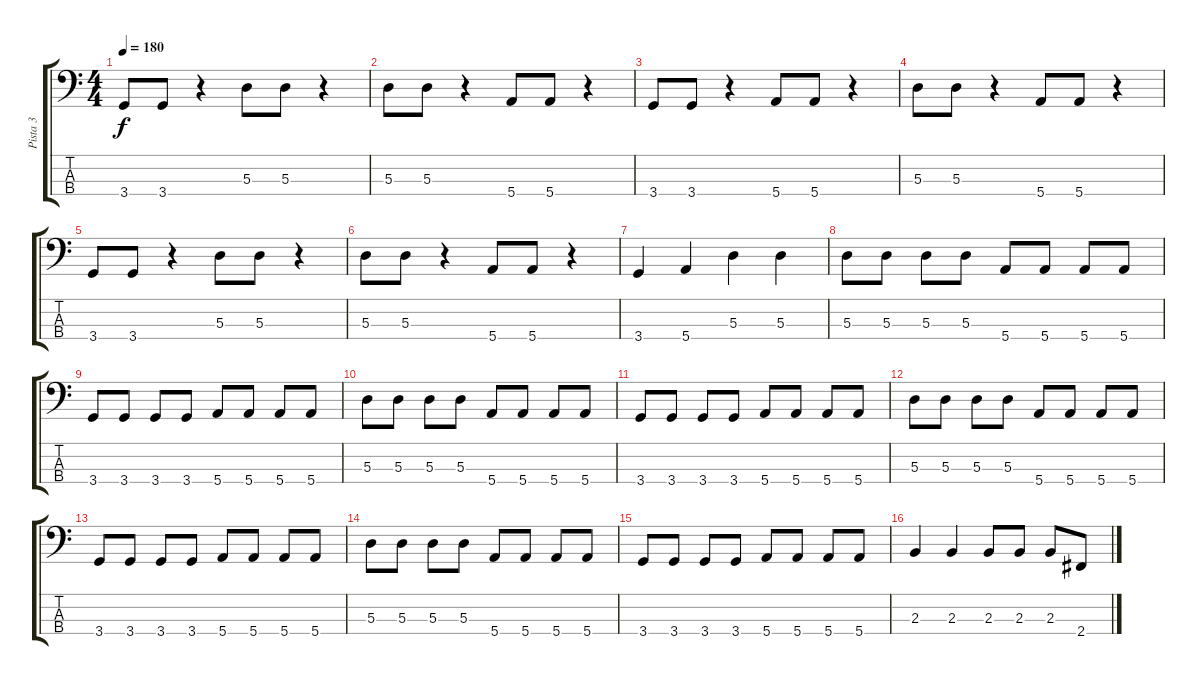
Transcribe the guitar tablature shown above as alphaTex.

\track ("Pista 3" "Pista 3") {instrument electricbassfinger}
\staff {score tabs}
\tuning (G2 D2 A1 E1) {hide}
\ts (4 4)
\tempo 180
\clef f4
\ks c
3.4.8{dy f} 3.4.8 r.4 5.3.8 5.3.8 r.4 |
5.3.8 5.3.8 r.4 5.4.8 5.4.8 r.4 |
3.4.8 3.4.8 r.4 5.4.8 5.4.8 r.4 |
5.3.8 5.3.8 r.4 5.4.8 5.4.8 r.4 |
3.4.8 3.4.8 r.4 5.3.8 5.3.8 r.4 |
5.3.8 5.3.8 r.4 5.4.8 5.4.8 r.4 |
3.4.4 5.4.4 5.3.4 5.3.4 |
5.3.8 5.3.8 5.3.8 5.3.8 5.4.8 5.4.8 5.4.8 5.4.8 |
3.4.8 3.4.8 3.4.8 3.4.8 5.4.8 5.4.8 5.4.8 5.4.8 |
5.3.8 5.3.8 5.3.8 5.3.8 5.4.8 5.4.8 5.4.8 5.4.8 |
3.4.8 3.4.8 3.4.8 3.4.8 5.4.8 5.4.8 5.4.8 5.4.8 |
5.3.8 5.3.8 5.3.8 5.3.8 5.4.8 5.4.8 5.4.8 5.4.8 |
3.4.8 3.4.8 3.4.8 3.4.8 5.4.8 5.4.8 5.4.8 5.4.8 |
5.3.8 5.3.8 5.3.8 5.3.8 5.4.8 5.4.8 5.4.8 5.4.8 |
3.4.8 3.4.8 3.4.8 3.4.8 5.4.8 5.4.8 5.4.8 5.4.8 |
2.3.4 2.3.4 2.3.8 2.3.8 2.3.8 2.4.8
